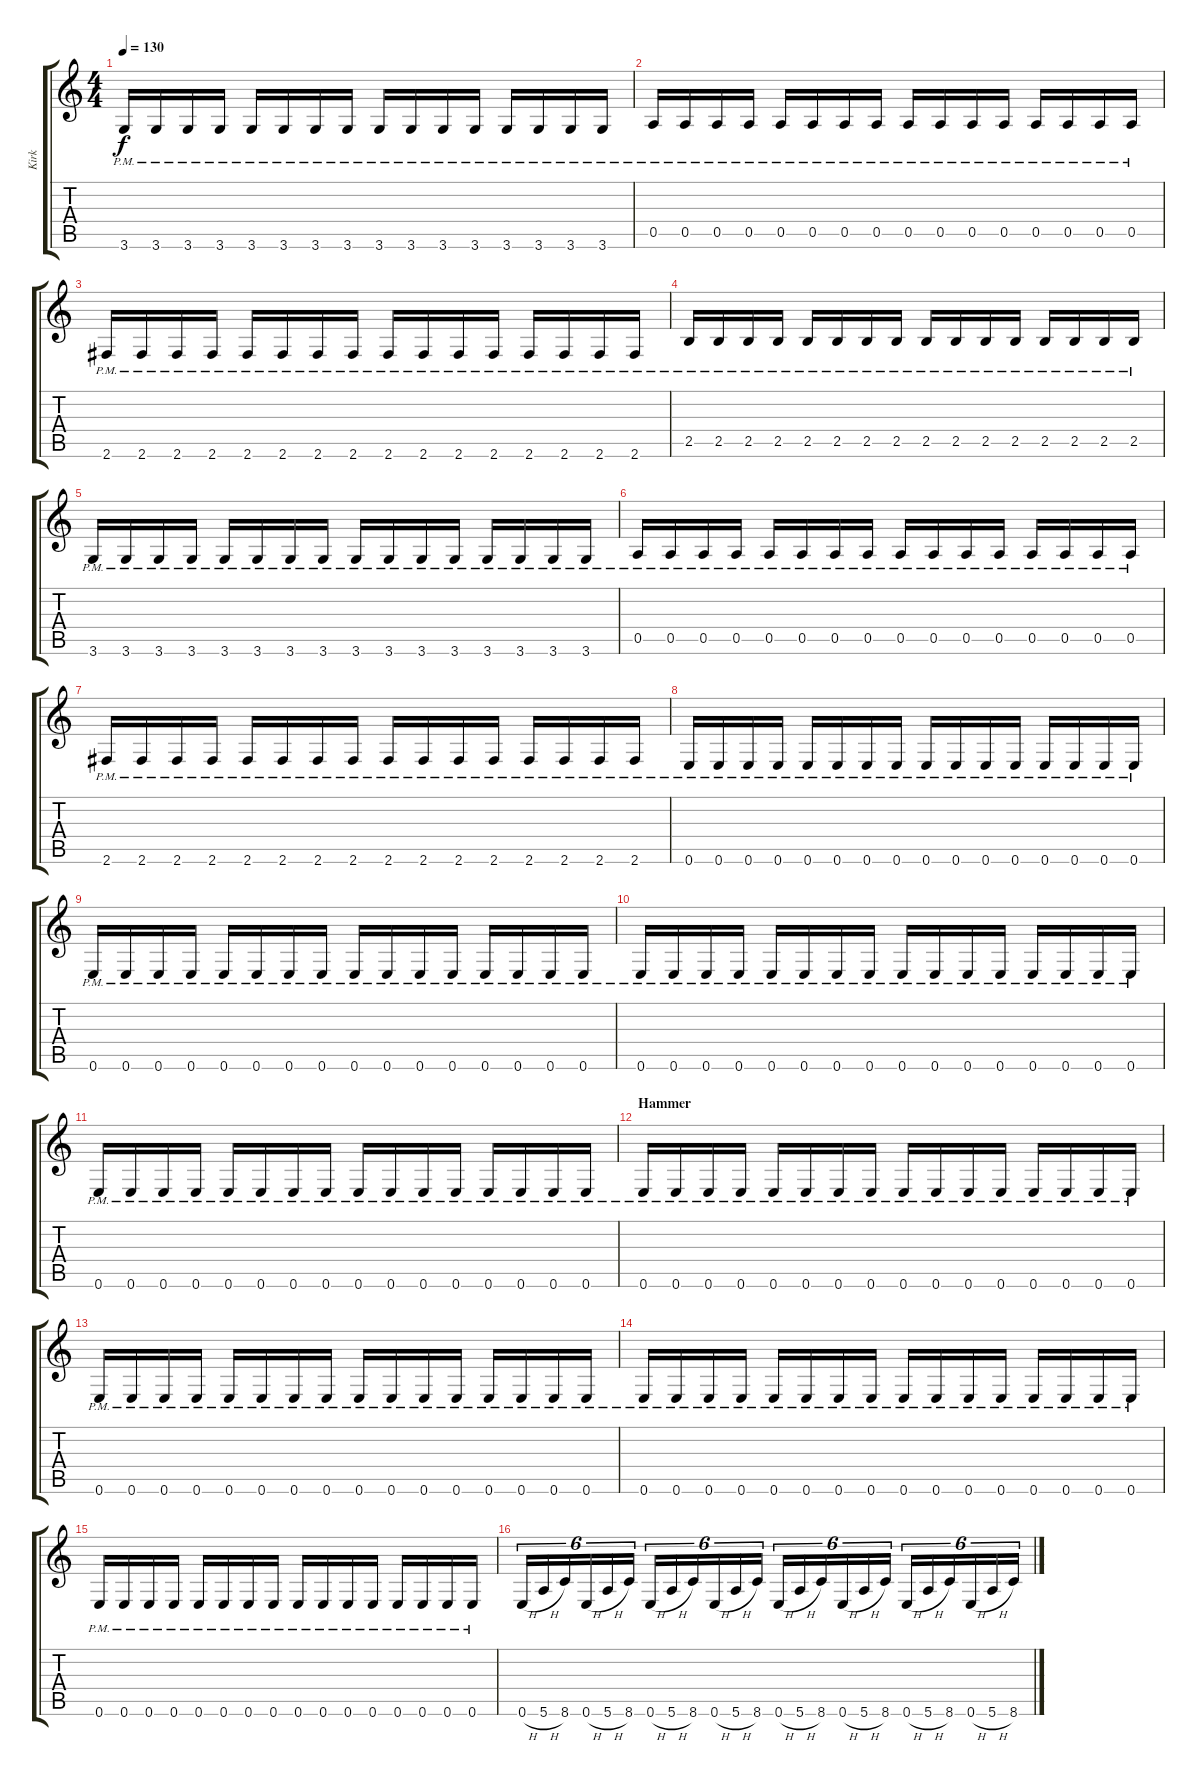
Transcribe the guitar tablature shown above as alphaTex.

\track ("Kirk" "Kirk") {instrument overdrivenguitar}
\staff {score tabs}
\tuning (E4 B3 G3 D3 A2 E2) {hide}
\ts (4 4)
\tempo 130
\clef g2
\ks c
3.6{pm}.16{dy f} 3.6{pm}.16 3.6{pm}.16 3.6{pm}.16 3.6{pm}.16 3.6{pm}.16 3.6{pm}.16 3.6{pm}.16 3.6{pm}.16 3.6{pm}.16 3.6{pm}.16 3.6{pm}.16 3.6{pm}.16 3.6{pm}.16 3.6{pm}.16 3.6{pm}.16 |
0.5{pm}.16 0.5{pm}.16 0.5{pm}.16 0.5{pm}.16 0.5{pm}.16 0.5{pm}.16 0.5{pm}.16 0.5{pm}.16 0.5{pm}.16 0.5{pm}.16 0.5{pm}.16 0.5{pm}.16 0.5{pm}.16 0.5{pm}.16 0.5{pm}.16 0.5{pm}.16 |
2.6{pm}.16 2.6{pm}.16 2.6{pm}.16 2.6{pm}.16 2.6{pm}.16 2.6{pm}.16 2.6{pm}.16 2.6{pm}.16 2.6{pm}.16 2.6{pm}.16 2.6{pm}.16 2.6{pm}.16 2.6{pm}.16 2.6{pm}.16 2.6{pm}.16 2.6{pm}.16 |
2.5{pm}.16 2.5{pm}.16 2.5{pm}.16 2.5{pm}.16 2.5{pm}.16 2.5{pm}.16 2.5{pm}.16 2.5{pm}.16 2.5{pm}.16 2.5{pm}.16 2.5{pm}.16 2.5{pm}.16 2.5{pm}.16 2.5{pm}.16 2.5{pm}.16 2.5{pm}.16 |
3.6{pm}.16 3.6{pm}.16 3.6{pm}.16 3.6{pm}.16 3.6{pm}.16 3.6{pm}.16 3.6{pm}.16 3.6{pm}.16 3.6{pm}.16 3.6{pm}.16 3.6{pm}.16 3.6{pm}.16 3.6{pm}.16 3.6{pm}.16 3.6{pm}.16 3.6{pm}.16 |
0.5{pm}.16 0.5{pm}.16 0.5{pm}.16 0.5{pm}.16 0.5{pm}.16 0.5{pm}.16 0.5{pm}.16 0.5{pm}.16 0.5{pm}.16 0.5{pm}.16 0.5{pm}.16 0.5{pm}.16 0.5{pm}.16 0.5{pm}.16 0.5{pm}.16 0.5{pm}.16 |
2.6{pm}.16 2.6{pm}.16 2.6{pm}.16 2.6{pm}.16 2.6{pm}.16 2.6{pm}.16 2.6{pm}.16 2.6{pm}.16 2.6{pm}.16 2.6{pm}.16 2.6{pm}.16 2.6{pm}.16 2.6{pm}.16 2.6{pm}.16 2.6{pm}.16 2.6{pm}.16 |
0.6{pm}.16 0.6{pm}.16 0.6{pm}.16 0.6{pm}.16 0.6{pm}.16 0.6{pm}.16 0.6{pm}.16 0.6{pm}.16 0.6{pm}.16 0.6{pm}.16 0.6{pm}.16 0.6{pm}.16 0.6{pm}.16 0.6{pm}.16 0.6{pm}.16 0.6{pm}.16 |
0.6{pm}.16 0.6{pm}.16 0.6{pm}.16 0.6{pm}.16 0.6{pm}.16 0.6{pm}.16 0.6{pm}.16 0.6{pm}.16 0.6{pm}.16 0.6{pm}.16 0.6{pm}.16 0.6{pm}.16 0.6{pm}.16 0.6{pm}.16 0.6{pm}.16 0.6{pm}.16 |
0.6{pm}.16 0.6{pm}.16 0.6{pm}.16 0.6{pm}.16 0.6{pm}.16 0.6{pm}.16 0.6{pm}.16 0.6{pm}.16 0.6{pm}.16 0.6{pm}.16 0.6{pm}.16 0.6{pm}.16 0.6{pm}.16 0.6{pm}.16 0.6{pm}.16 0.6{pm}.16 |
0.6{pm}.16 0.6{pm}.16 0.6{pm}.16 0.6{pm}.16 0.6{pm}.16 0.6{pm}.16 0.6{pm}.16 0.6{pm}.16 0.6{pm}.16 0.6{pm}.16 0.6{pm}.16 0.6{pm}.16 0.6{pm}.16 0.6{pm}.16 0.6{pm}.16 0.6{pm}.16 |
\section ("" "Hammer")
0.6{pm}.16 0.6{pm}.16 0.6{pm}.16 0.6{pm}.16 0.6{pm}.16 0.6{pm}.16 0.6{pm}.16 0.6{pm}.16 0.6{pm}.16 0.6{pm}.16 0.6{pm}.16 0.6{pm}.16 0.6{pm}.16 0.6{pm}.16 0.6{pm}.16 0.6{pm}.16 |
0.6{pm}.16 0.6{pm}.16 0.6{pm}.16 0.6{pm}.16 0.6{pm}.16 0.6{pm}.16 0.6{pm}.16 0.6{pm}.16 0.6{pm}.16 0.6{pm}.16 0.6{pm}.16 0.6{pm}.16 0.6{pm}.16 0.6{pm}.16 0.6{pm}.16 0.6{pm}.16 |
0.6{pm}.16 0.6{pm}.16 0.6{pm}.16 0.6{pm}.16 0.6{pm}.16 0.6{pm}.16 0.6{pm}.16 0.6{pm}.16 0.6{pm}.16 0.6{pm}.16 0.6{pm}.16 0.6{pm}.16 0.6{pm}.16 0.6{pm}.16 0.6{pm}.16 0.6{pm}.16 |
0.6{pm}.16 0.6{pm}.16 0.6{pm}.16 0.6{pm}.16 0.6{pm}.16 0.6{pm}.16 0.6{pm}.16 0.6{pm}.16 0.6{pm}.16 0.6{pm}.16 0.6{pm}.16 0.6{pm}.16 0.6{pm}.16 0.6{pm}.16 0.6{pm}.16 0.6{pm}.16 |
0.6{h}.16{tu (6 4)} 5.6{h}.16{tu (6 4)} 8.6.16{tu (6 4)} 0.6{h}.16{tu (6 4)} 5.6{h}.16{tu (6 4)} 8.6.16{tu (6 4)} 0.6{h}.16{tu (6 4)} 5.6{h}.16{tu (6 4)} 8.6.16{tu (6 4)} 0.6{h}.16{tu (6 4)} 5.6{h}.16{tu (6 4)} 8.6.16{tu (6 4)} 0.6{h}.16{tu (6 4)} 5.6{h}.16{tu (6 4)} 8.6.16{tu (6 4)} 0.6{h}.16{tu (6 4)} 5.6{h}.16{tu (6 4)} 8.6.16{tu (6 4)} 0.6{h}.16{tu (6 4)} 5.6{h}.16{tu (6 4)} 8.6.16{tu (6 4)} 0.6{h}.16{tu (6 4)} 5.6{h}.16{tu (6 4)} 8.6.16{tu (6 4)}
